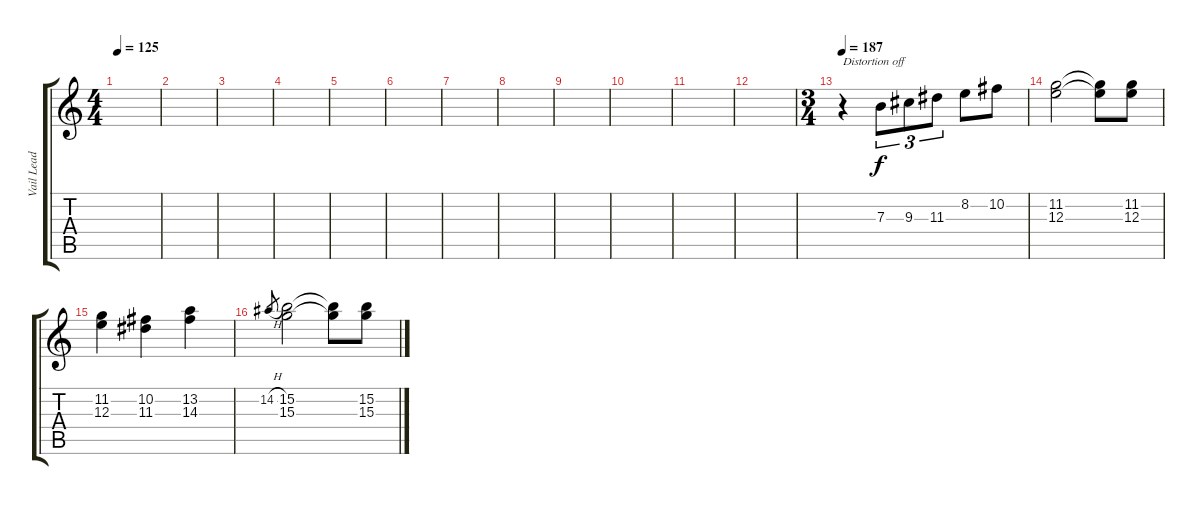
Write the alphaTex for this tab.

\track ("Vail Lead" "Vail Lead") {instrument overdrivenguitar}
\staff {score tabs}
\tuning (Db4 Ab3 E3 B2 Gb2 B1) {hide}
\ts (4 4)
\tempo 125
\clef g2
\ks c
|
|
|
|
|
|
|
|
|
|
|
|
\ts (3 4)
\tempo 187
r.4{txt "Distortion off" instrument electricguitarjazz} 7.3.8{tu (3 2)} 9.3.8{tu (3 2)} 11.3.8{tu (3 2)} 8.2.8 10.2.8 |
(11.2 12.3).2 (11.2{t} 12.3{t}).8 (11.2 12.3).8 |
(11.2 12.3).4 (10.2 11.3).4 (13.2 14.3).4 |
14.2{h}.8{gr} (15.2 15.3).2 (15.2{t} 15.3{t}).8 (15.2 15.3).8
